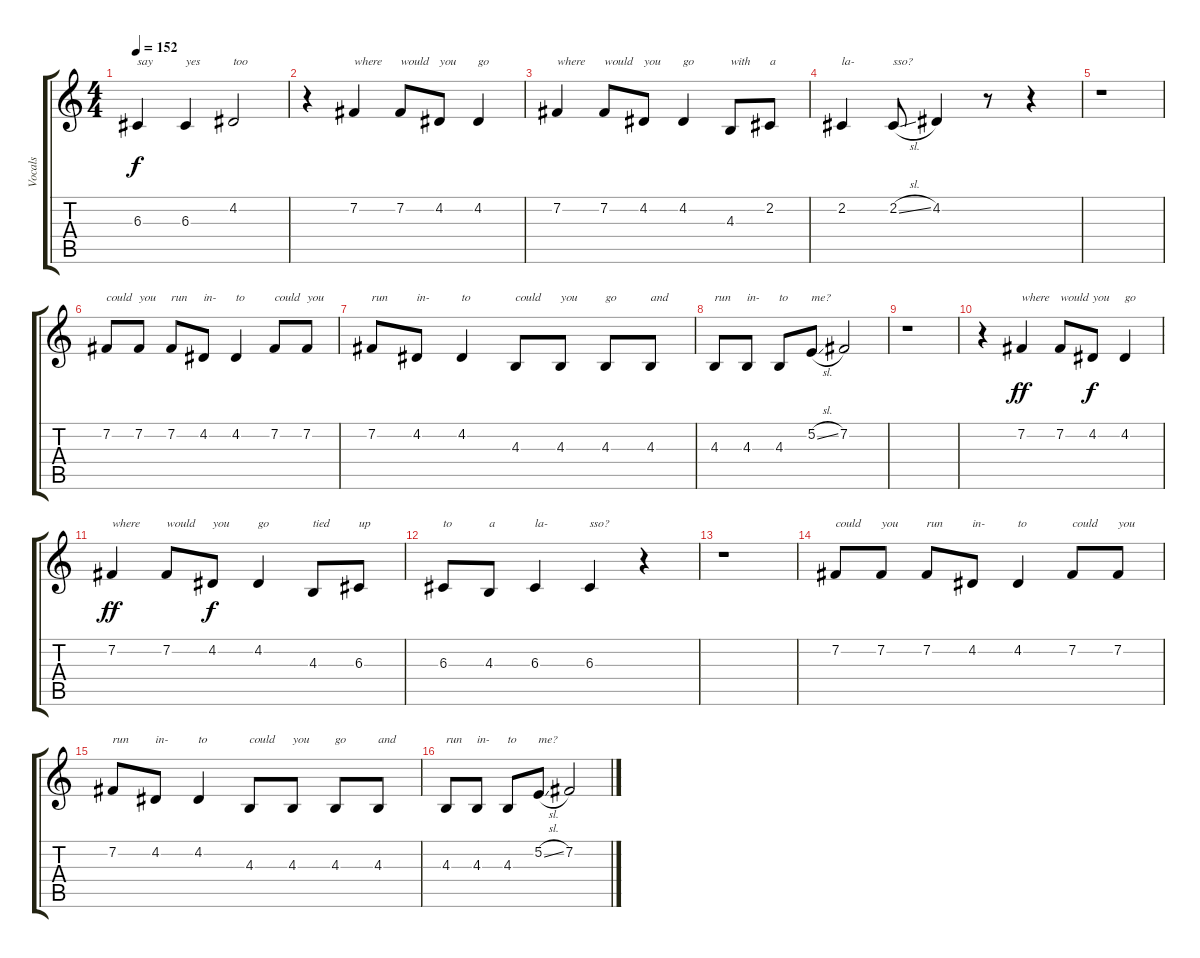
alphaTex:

\track ("Vocals" "Vocals") {instrument lead6voice}
\staff {score tabs}
\tuning (E4 B3 G3 D3 A2 E2) {hide}
\ts (4 4)
\tempo 152
\clef g2
\ks c
6.3.4{txt "say" dy f} 6.3.4{txt "yes"} 4.2.2{txt "too"} |
r.4 7.2.4{txt "where"} 7.2.8{txt "would"} 4.2.8{txt "you"} 4.2.4{txt "go"} |
7.2.4{txt "where"} 7.2.8{txt "would"} 4.2.8{txt "you"} 4.2.4{txt "go"} 4.3.8{txt "with"} 2.2.8{txt "a"} |
2.2.4{txt "la-"} 2.2{sl}.8{txt "sso?"} 4.2.4 r.8 r.4 |
r.1 |
7.2.8{txt "could"} 7.2.8{txt "you"} 7.2.8{txt "run"} 4.2.8{txt "in-"} 4.2.4{txt "to"} 7.2.8{txt "could"} 7.2.8{txt "you"} |
7.2.8{txt "run"} 4.2.8{txt "in-"} 4.2.4{txt "to"} 4.3.8{txt "could"} 4.3.8{txt "you"} 4.3.8{txt "go"} 4.3.8{txt "and"} |
4.3.8{txt "run"} 4.3.8{txt "in-"} 4.3.8{txt "to"} 5.2{sl}.8{txt "me?"} 7.2.2 |
r.1 |
r.4 7.2.4{txt "where" dy ff} 7.2.8{txt "would"} 4.2.8{txt "you" dy f} 4.2.4{txt "go"} |
7.2.4{txt "where" dy ff} 7.2.8{txt "would"} 4.2.8{txt "you" dy f} 4.2.4{txt "go"} 4.3.8{txt "tied"} 6.3.8{txt "up"} |
6.3.8{txt "to"} 4.3.8{txt "a"} 6.3.4{txt "la-"} 6.3.4{txt "sso?"} r.4 |
r.1 |
7.2.8{txt "could"} 7.2.8{txt "you"} 7.2.8{txt "run"} 4.2.8{txt "in-"} 4.2.4{txt "to"} 7.2.8{txt "could"} 7.2.8{txt "you"} |
7.2.8{txt "run"} 4.2.8{txt "in-"} 4.2.4{txt "to"} 4.3.8{txt "could"} 4.3.8{txt "you"} 4.3.8{txt "go"} 4.3.8{txt "and"} |
4.3.8{txt "run"} 4.3.8{txt "in-"} 4.3.8{txt "to"} 5.2{sl}.8{txt "me?"} 7.2.2
